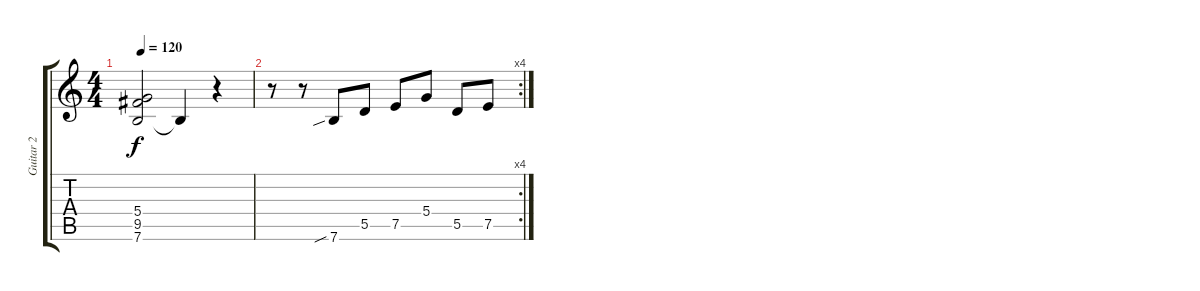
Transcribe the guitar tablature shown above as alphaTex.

\track ("Guitar 2" "Guitar 2") {instrument electricguitarclean}
\staff {score tabs}
\tuning (E4 B3 G3 D3 A2 E2) {hide}
\ts (4 4)
\tempo 120
\clef g2
\ks c
(5.4{t} 9.5{t} 7.6{t}).2{dy f} 7.6{t}.4 r.4 |
\rc 4
r.8 r.8 7.6{sib}.8 5.5.8 7.5.8 5.4.8 5.5.8 7.5.8
